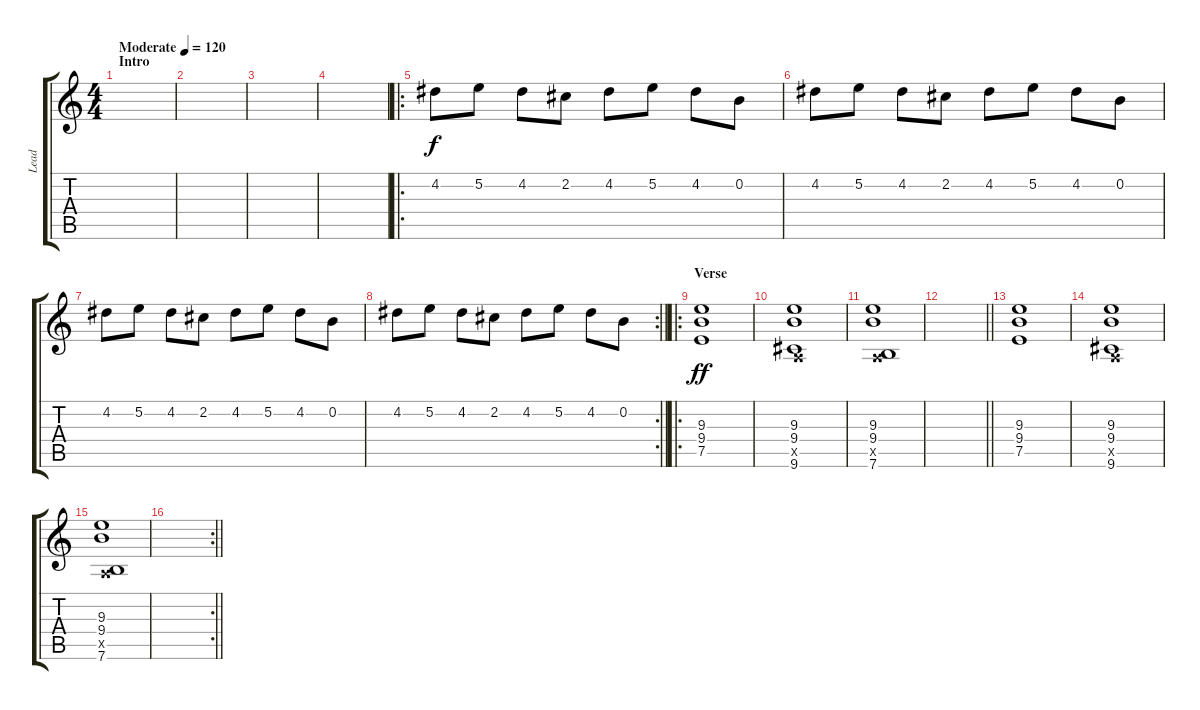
\track ("Lead" "Lead") {instrument electricguitarclean}
\staff {score tabs}
\tuning (E4 B3 G3 D3 A2 E2) {hide}
\ts (4 4)
\section ("" "Intro")
\tempo (120 "Moderate")
\clef g2
\ks c
|
|
|
|
\ro
4.2.8 5.2.8 4.2.8 2.2.8 4.2.8 5.2.8 4.2.8 0.2.8 |
4.2.8 5.2.8 4.2.8 2.2.8 4.2.8 5.2.8 4.2.8 0.2.8 |
4.2.8 5.2.8 4.2.8 2.2.8 4.2.8 5.2.8 4.2.8 0.2.8 |
\rc 2
\barLineRight lightlight
4.2.8 5.2.8 4.2.8 2.2.8 4.2.8 5.2.8 4.2.8 0.2.8 |
\ro
\section ("" "Verse")
(9.3 9.4 7.5).1{dy ff} |
(9.3 9.4 0.5{x} 9.6).1 |
(9.3 9.4 0.5{x} 7.6).1 |
\barLineRight lightlight
|
(9.3 9.4 7.5).1 |
(9.3 9.4 0.5{x} 9.6).1 |
(9.3 9.4 0.5{x} 7.6).1 |
\rc 2
\barLineRight lightlight
